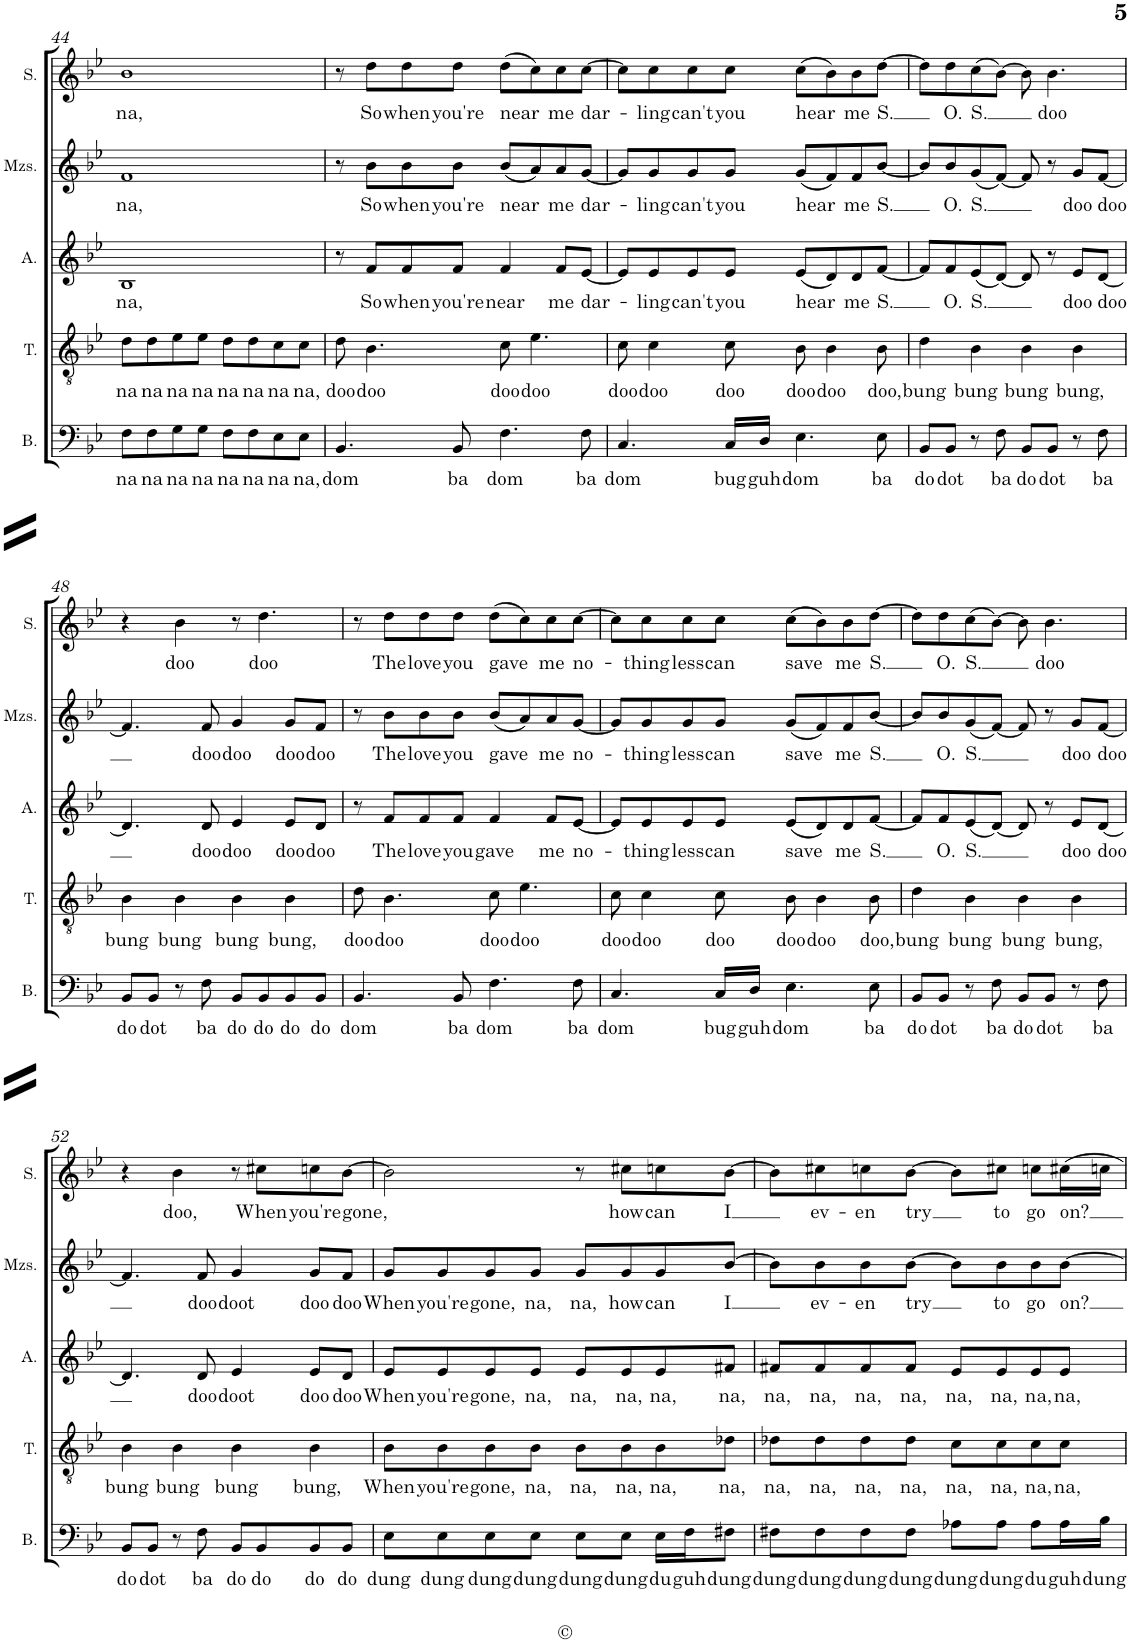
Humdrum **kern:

**kern	**text	**kern	**text	**kern	**text	**kern	**text	**kern	**text
*part5	*part5	*part4	*part4	*part3	*part3	*part2	*part2	*part1	*part1
*staff5	*staff5	*staff4	*staff4	*staff3	*staff3	*staff2	*staff2	*staff1	*staff1
*I"Bass	*	*I"Tenor	*	*I"Alto	*	*I"Mezzosopran	*	*I"Soprano	*
*I'B.	*	*I'T.	*	*I'A.	*	*I'Mzs.	*	*I'S.	*
!!LO:PB:g=z
*clefF4	*	*clefGv2	*	*clefG2	*	*clefG2	*	*clefG2	*
*k[b-e-]	*	*k[b-e-]	*	*k[b-e-]	*	*k[b-e-]	*	*k[b-e-]	*
*M4/4	*	*M4/4	*	*M4/4	*	*M4/4	*	*M4/4	*
*met(c)	*	*met(c)	*	*met(c)	*	*met(c)	*	*met(c)	*
=44	=44	=44	=44	=44	=44	=44	=44	=44	=44
!	!LO:LY:b	!	!LO:LY:b	!	!LO:LY:b	!	!LO:LY:b	!	!LO:LY:b
8F\L	na	8d\L	na	1B-	na,	1f	na,	1b-	na,
!	!LO:LY:b	!	!LO:LY:b	!	!	!	!	!	!
8F\	na	8d\	na	.	.	.	.	.	.
!	!LO:LY:b	!	!LO:LY:b	!	!	!	!	!	!
8G\	na	8e-\	na	.	.	.	.	.	.
!	!LO:LY:b	!	!LO:LY:b	!	!	!	!	!	!
8G\J	na	8e-\J	na	.	.	.	.	.	.
!	!LO:LY:b	!	!LO:LY:b	!	!	!	!	!	!
8F\L	na	8d\L	na	.	.	.	.	.	.
!	!LO:LY:b	!	!LO:LY:b	!	!	!	!	!	!
8F\	na	8d\	na	.	.	.	.	.	.
!	!LO:LY:b	!	!LO:LY:b	!	!	!	!	!	!
8E-\	na	8c\	na	.	.	.	.	.	.
!	!LO:LY:b	!	!LO:LY:b	!	!	!	!	!	!
8E-\J	na,	8c\J	na,	.	.	.	.	.	.
=45	=45	=45	=45	=45	=45	=45	=45	=45	=45
!	!LO:LY:b	!	!LO:LY:b	!	!	!	!	!	!
4.BB-/	dom	8d\	doo	8r	.	8r	.	8r	.
!	!	!	!LO:LY:b	!	!LO:LY:b	!	!LO:LY:b	!	!LO:LY:b
.	.	4.B-\	doo	8f/L	So	8b-\L	So	8dd\L	So
!	!	!	!	!	!LO:LY:b	!	!LO:LY:b	!	!LO:LY:b
.	.	.	.	8f/	when	8b-\	when	8dd\	when
!	!LO:LY:b	!	!	!	!LO:LY:b	!	!LO:LY:b	!	!LO:LY:b
8BB-/	ba	.	.	8f/J	you're	8b-\J	you're	8dd\J	you're
!	!LO:LY:b	!	!LO:LY:b	!	!LO:LY:b	!	!LO:LY:b	!	!LO:LY:b
4.F\	dom	8c\	doo	4f/	near	(8b-/L	near	(8dd\L	near
!	!	!	!LO:LY:b	!	!	!	!	!	!
.	.	4.e-\	doo	.	.	8a/)	.	8cc\)	.
!	!	!	!	!	!LO:LY:b	!	!LO:LY:b	!	!LO:LY:b
.	.	.	.	8f/L	me	8a/	me	8cc\	me
!	!LO:LY:b	!	!	!	!LO:LY:b	!	!LO:LY:b	!	!LO:LY:b
8F\	ba	.	.	[8e-/J	-dar-	[8g/J	-dar-	[8cc\J	-dar-
=46	=46	=46	=46	=46	=46	=46	=46	=46	=46
!	!LO:LY:b	!	!LO:LY:b	!	!	!	!	!	!
4.C/	dom	8c\	doo	8e-/L]	.	8g/L]	.	8cc\L]	.
!	!	!	!LO:LY:b	!	!LO:LY:b	!	!LO:LY:b	!	!LO:LY:b
.	.	4c\	doo	8e-/	-ling	8g/	-ling	8cc\	-ling
!	!	!	!	!	!LO:LY:b	!	!LO:LY:b	!	!LO:LY:b
.	.	.	.	8e-/	can't	8g/	can't	8cc\	can't
!	!LO:LY:b	!	!LO:LY:b	!	!LO:LY:b	!	!LO:LY:b	!	!LO:LY:b
16C/LL	bug	8c\	doo	8e-/J	you	8g/J	you	8cc\J	you
!	!LO:LY:b	!	!	!	!	!	!	!	!
16D/JJ	guh	.	.	.	.	.	.	.	.
!	!LO:LY:b	!	!LO:LY:b	!	!LO:LY:b	!	!LO:LY:b	!	!LO:LY:b
4.E-\	dom	8B-\	doo	(8e-/L	hear	(8g/L	hear	(8cc\L	hear
!	!	!	!LO:LY:b	!	!	!	!	!	!
.	.	4B-\	doo	8d/)	.	8f/)	.	8b-\)	.
!	!	!	!	!	!LO:LY:b	!	!LO:LY:b	!	!LO:LY:b
.	.	.	.	8d/	me	8f/	me	8b-\	me
!	!LO:LY:b	!	!LO:LY:b	!	!LO:LY:b	!	!LO:LY:b	!	!LO:LY:b
8E-\	ba	8B-\	doo,	[8f/J	S.	[8b-/J	S.	[8dd\J	S.
=47	=47	=47	=47	=47	=47	=47	=47	=47	=47
!	!LO:LY:b	!	!LO:LY:b	!	!	!	!	!	!
8BB-/L	do	4d\	bung	8f/L]	.	8b-/L]	.	8dd\L]	.
!	!LO:LY:b	!	!	!	!LO:LY:b	!	!LO:LY:b	!	!LO:LY:b
8BB-/J	dot	.	.	8f/	O.	8b-/	O.	8dd\	O.
!	!	!	!LO:LY:b	!	!LO:LY:b	!	!LO:LY:b	!	!LO:LY:b
8r	.	4B-\	bung	(8e-/	S.	(8g/	S.	(8cc\	S.
!	!LO:LY:b	!	!	!	!	!	!	!	!
8F\	ba	.	.	[8d/J)	.	[8f/J)	.	[8b-\J)	.
!	!LO:LY:b	!	!LO:LY:b	!	!	!	!	!	!
8BB-/L	do	4B-\	bung	8d/]	.	8f/]	.	8b-\]	.
!	!LO:LY:b	!	!	!	!	!	!	!	!LO:LY:b
8BB-/J	dot	.	.	8r	.	8r	.	4.b-\	doo
!	!	!	!LO:LY:b	!	!LO:LY:b	!	!LO:LY:b	!	!
8r	.	4B-\	bung,	8e-/L	doo	8g/L	doo	.	.
!	!LO:LY:b	!	!	!	!LO:LY:b	!	!LO:LY:b	!	!
8F\	ba	.	.	[8d/J	doo	[8f/J	doo	.	.
!!LO:LB:g=z
=48	=48	=48	=48	=48	=48	=48	=48	=48	=48
!	!LO:LY:b	!	!LO:LY:b	!	!	!	!	!	!
8BB-/L	do	4B-\	bung	4.d/]	.	4.f/]	.	4r	.
!	!LO:LY:b	!	!	!	!	!	!	!	!
8BB-/J	dot	.	.	.	.	.	.	.	.
!	!	!	!LO:LY:b	!	!	!	!	!	!LO:LY:b
8r	.	4B-\	bung	.	.	.	.	4b-\	doo
!	!LO:LY:b	!	!	!	!LO:LY:b	!	!LO:LY:b	!	!
8F\	ba	.	.	8d/	doo	8f/	doo	.	.
!	!LO:LY:b	!	!LO:LY:b	!	!LO:LY:b	!	!LO:LY:b	!	!
8BB-/L	do	4B-\	bung	4e-/	doo	4g/	doo	8r	.
!	!LO:LY:b	!	!	!	!	!	!	!	!LO:LY:b
8BB-/	do	.	.	.	.	.	.	4.dd\	doo
!	!LO:LY:b	!	!LO:LY:b	!	!LO:LY:b	!	!LO:LY:b	!	!
8BB-/	do	4B-\	bung,	8e-/L	doo	8g/L	doo	.	.
!	!LO:LY:b	!	!	!	!LO:LY:b	!	!LO:LY:b	!	!
8BB-/J	do	.	.	8d/J	doo	8f/J	doo	.	.
=49	=49	=49	=49	=49	=49	=49	=49	=49	=49
!	!LO:LY:b	!	!LO:LY:b	!	!	!	!	!	!
4.BB-/	dom	8d\	doo	8r	.	8r	.	8r	.
!	!	!	!LO:LY:b	!	!LO:LY:b	!	!LO:LY:b	!	!LO:LY:b
.	.	4.B-\	doo	8f/L	The	8b-\L	The	8dd\L	The
!	!	!	!	!	!LO:LY:b	!	!LO:LY:b	!	!LO:LY:b
.	.	.	.	8f/	love	8b-\	love	8dd\	love
!	!LO:LY:b	!	!	!	!LO:LY:b	!	!LO:LY:b	!	!LO:LY:b
8BB-/	ba	.	.	8f/J	you	8b-\J	you	8dd\J	you
!	!LO:LY:b	!	!LO:LY:b	!	!LO:LY:b	!	!LO:LY:b	!	!LO:LY:b
4.F\	dom	8c\	doo	4f/	gave	(8b-/L	gave	(8dd\L	gave
!	!	!	!LO:LY:b	!	!	!	!	!	!
.	.	4.e-\	doo	.	.	8a/)	.	8cc\)	.
!	!	!	!	!	!LO:LY:b	!	!LO:LY:b	!	!LO:LY:b
.	.	.	.	8f/L	me	8a/	me	8cc\	me
!	!LO:LY:b	!	!	!	!LO:LY:b	!	!LO:LY:b	!	!LO:LY:b
8F\	ba	.	.	[8e-/J	no-	[8g/J	no-	[8cc\J	no-
=50	=50	=50	=50	=50	=50	=50	=50	=50	=50
!	!LO:LY:b	!	!LO:LY:b	!	!	!	!	!	!
4.C/	dom	8c\	doo	8e-/L]	.	8g/L]	.	8cc\L]	.
!	!	!	!LO:LY:b	!	!LO:LY:b	!	!LO:LY:b	!	!LO:LY:b
.	.	4c\	doo	8e-/	-thing	8g/	-thing	8cc\	-thing
!	!	!	!	!	!LO:LY:b	!	!LO:LY:b	!	!LO:LY:b
.	.	.	.	8e-/	less	8g/	less	8cc\	less
!	!LO:LY:b	!	!LO:LY:b	!	!LO:LY:b	!	!LO:LY:b	!	!LO:LY:b
16C/LL	bug	8c\	doo	8e-/J	can	8g/J	can	8cc\J	can
!	!LO:LY:b	!	!	!	!	!	!	!	!
16D/JJ	guh	.	.	.	.	.	.	.	.
!	!LO:LY:b	!	!LO:LY:b	!	!LO:LY:b	!	!LO:LY:b	!	!LO:LY:b
4.E-\	dom	8B-\	doo	(8e-/L	save	(8g/L	save	(8cc\L	save
!	!	!	!LO:LY:b	!	!	!	!	!	!
.	.	4B-\	doo	8d/)	.	8f/)	.	8b-\)	.
!	!	!	!	!	!LO:LY:b	!	!LO:LY:b	!	!LO:LY:b
.	.	.	.	8d/	me	8f/	me	8b-\	me
!	!LO:LY:b	!	!LO:LY:b	!	!LO:LY:b	!	!LO:LY:b	!	!LO:LY:b
8E-\	ba	8B-\	doo,	[8f/J	S.	[8b-/J	S.	[8dd\J	S.
=51	=51	=51	=51	=51	=51	=51	=51	=51	=51
!	!LO:LY:b	!	!LO:LY:b	!	!	!	!	!	!
8BB-/L	do	4d\	bung	8f/L]	.	8b-/L]	.	8dd\L]	.
!	!LO:LY:b	!	!	!	!LO:LY:b	!	!LO:LY:b	!	!LO:LY:b
8BB-/J	dot	.	.	8f/	O.	8b-/	O.	8dd\	O.
!	!	!	!LO:LY:b	!	!LO:LY:b	!	!LO:LY:b	!	!LO:LY:b
8r	.	4B-\	bung	(8e-/	S.	(8g/	S.	(8cc\	S.
!	!LO:LY:b	!	!	!	!	!	!	!	!
8F\	ba	.	.	[8d/J)	.	[8f/J)	.	[8b-\J)	.
!	!LO:LY:b	!	!LO:LY:b	!	!	!	!	!	!
8BB-/L	do	4B-\	bung	8d/]	.	8f/]	.	8b-\]	.
!	!LO:LY:b	!	!	!	!	!	!	!	!LO:LY:b
8BB-/J	dot	.	.	8r	.	8r	.	4.b-\	doo
!	!	!	!LO:LY:b	!	!LO:LY:b	!	!LO:LY:b	!	!
8r	.	4B-\	bung,	8e-/L	doo	8g/L	doo	.	.
!	!LO:LY:b	!	!	!	!LO:LY:b	!	!LO:LY:b	!	!
8F\	ba	.	.	[8d/J	doo	[8f/J	doo	.	.
!!LO:LB:g=z
=52	=52	=52	=52	=52	=52	=52	=52	=52	=52
!	!LO:LY:b	!	!LO:LY:b	!	!	!	!	!	!
8BB-/L	do	4B-\	bung	4.d/]	.	4.f/]	.	4r	.
!	!LO:LY:b	!	!	!	!	!	!	!	!
8BB-/J	dot	.	.	.	.	.	.	.	.
!	!	!	!LO:LY:b	!	!	!	!	!	!LO:LY:b
8r	.	4B-\	bung	.	.	.	.	4b-\	doo,
!	!LO:LY:b	!	!	!	!LO:LY:b	!	!LO:LY:b	!	!
8F\	ba	.	.	8d/	doo	8f/	doo	.	.
!	!LO:LY:b	!	!LO:LY:b	!	!LO:LY:b	!	!LO:LY:b	!	!
8BB-/L	do	4B-\	bung	4e-/	doot	4g/	doot	8r	.
!	!LO:LY:b	!	!	!	!	!	!	!	!LO:LY:b
8BB-/	do	.	.	.	.	.	.	8cc#X\L	When
!	!LO:LY:b	!	!LO:LY:b	!	!LO:LY:b	!	!LO:LY:b	!	!LO:LY:b
8BB-/	do	4B-\	bung,	8e-/L	doo	8g/L	doo	8ccn\	you're
!	!LO:LY:b	!	!	!	!LO:LY:b	!	!LO:LY:b	!	!LO:LY:b
8BB-/J	do	.	.	8d/J	doo	8f/J	doo	[8b-\J	gone,
=53	=53	=53	=53	=53	=53	=53	=53	=53	=53
!	!LO:LY:b	!	!LO:LY:b	!	!LO:LY:b	!	!LO:LY:b	!	!
8E-\L	dung	8B-\L	When	8e-/L	When	8g/L	When	2b-\]	.
!	!LO:LY:b	!	!LO:LY:b	!	!LO:LY:b	!	!LO:LY:b	!	!
8E-\	dung	8B-\	you're	8e-/	you're	8g/	you're	.	.
!	!LO:LY:b	!	!LO:LY:b	!	!LO:LY:b	!	!LO:LY:b	!	!
8E-\	dung	8B-\	gone,	8e-/	gone,	8g/	gone,	.	.
!	!LO:LY:b	!	!LO:LY:b	!	!LO:LY:b	!	!LO:LY:b	!	!
8E-\J	dung	8B-\J	na,	8e-/J	na,	8g/J	na,	.	.
!	!LO:LY:b	!	!LO:LY:b	!	!LO:LY:b	!	!LO:LY:b	!	!
8E-\L	dung	8B-\L	na,	8e-/L	na,	8g/L	na,	8r	.
!	!LO:LY:b	!	!LO:LY:b	!	!LO:LY:b	!	!LO:LY:b	!	!LO:LY:b
8E-\J	dung	8B-\	na,	8e-/	na,	8g/	how	8cc#X\L	how
!	!LO:LY:b	!	!LO:LY:b	!	!LO:LY:b	!	!LO:LY:b	!	!LO:LY:b
16E-\LL	du	8B-\	na,	8e-/	na,	8g/	can	8ccn\	can
!	!LO:LY:b	!	!	!	!	!	!	!	!
16F\J	guh	.	.	.	.	.	.	.	.
!	!LO:LY:b	!	!LO:LY:b	!	!LO:LY:b	!	!LO:LY:b	!	!LO:LY:b
8F#X\J	dung	8d-X\J	na,	8f#X/J	na,	[8b-/J	I	[8b-\J	I
=54	=54	=54	=54	=54	=54	=54	=54	=54	=54
!	!LO:LY:b	!	!LO:LY:b	!	!LO:LY:b	!	!	!	!
8F#X\L	dung	8d-X\L	na,	8f#X/L	na,	8b-\L]	.	8b-\L]	.
!	!LO:LY:b	!	!LO:LY:b	!	!LO:LY:b	!	!LO:LY:b	!	!LO:LY:b
8F#\	dung	8d-\	na,	8f#/	na,	8b-\	ev-	8cc#X\	ev-
!	!LO:LY:b	!	!LO:LY:b	!	!LO:LY:b	!	!LO:LY:b	!	!LO:LY:b
8F#\	dung	8d-\	na,	8f#/	na,	8b-\	-en	8ccn\	-en
!	!LO:LY:b	!	!LO:LY:b	!	!LO:LY:b	!	!LO:LY:b	!	!LO:LY:b
8F#\J	dung	8d-\J	na,	8f#/J	na,	[8b-\J	try	[8b-\J	try
!	!LO:LY:b	!	!LO:LY:b	!	!LO:LY:b	!	!	!	!
8A-X\L	dung	8c\L	na,	8e-/L	na,	8b-\L]	.	8b-\L]	.
!	!LO:LY:b	!	!LO:LY:b	!	!LO:LY:b	!	!LO:LY:b	!	!LO:LY:b
8A-\J	dung	8c\	na,	8e-/	na,	8b-\	to	8cc#X\J	to
!	!LO:LY:b	!	!LO:LY:b	!	!LO:LY:b	!	!LO:LY:b	!	!LO:LY:b
8A-\L	du	8c\	na,	8e-/	na,	8b-\	go	8ccn\L	go
!	!LO:LY:b	!	!LO:LY:b	!	!LO:LY:b	!	!LO:LY:b	!	!LO:LY:b
16A-\L	guh	8c\J	na,	8e-/J	na,	[8b-\J	on?	16cc#X\L	on?
!	!LO:LY:b	!	!	!	!	!	!	!	!
16B-\JJ	dung	.	.	.	.	.	.	16ccn\JJ	.
=	=	=	=	=	=	=	=	=	=
*-	*-	*-	*-	*-	*-	*-	*-	*-	*-
